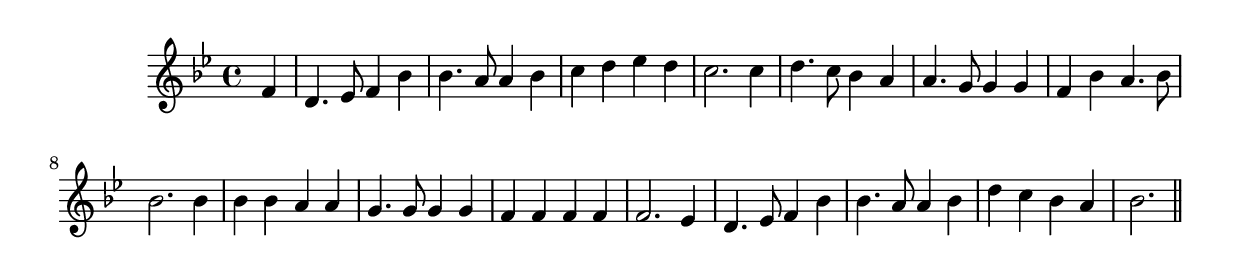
\version "2.19.49"
%{\header {
  title = "The Son of God Goes Forth to War"
  composer = "H.S. Cutler"
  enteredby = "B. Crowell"
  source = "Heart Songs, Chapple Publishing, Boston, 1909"
}%}
\score{{\key bes \major
\time 4/4
%{\tempo 4=90
%}\relative c' {
  \partial 4
  f4 |
  d4. es8 f4 bes4 | bes4. a8 a4 bes | c4 d es d | c2. c4 |
  d4. c8 bes4 a | a4. g8 g4 g | f4 bes a4. bes8 | bes2. bes4 |
  bes4 bes a a | g4. g8 g4 g | f4 f f f | f2.  es4 |
  d4. es8 f4 bes | bes4. a8 a4 bes | d4 c bes a | bes2.
  \bar "||"
}

}}